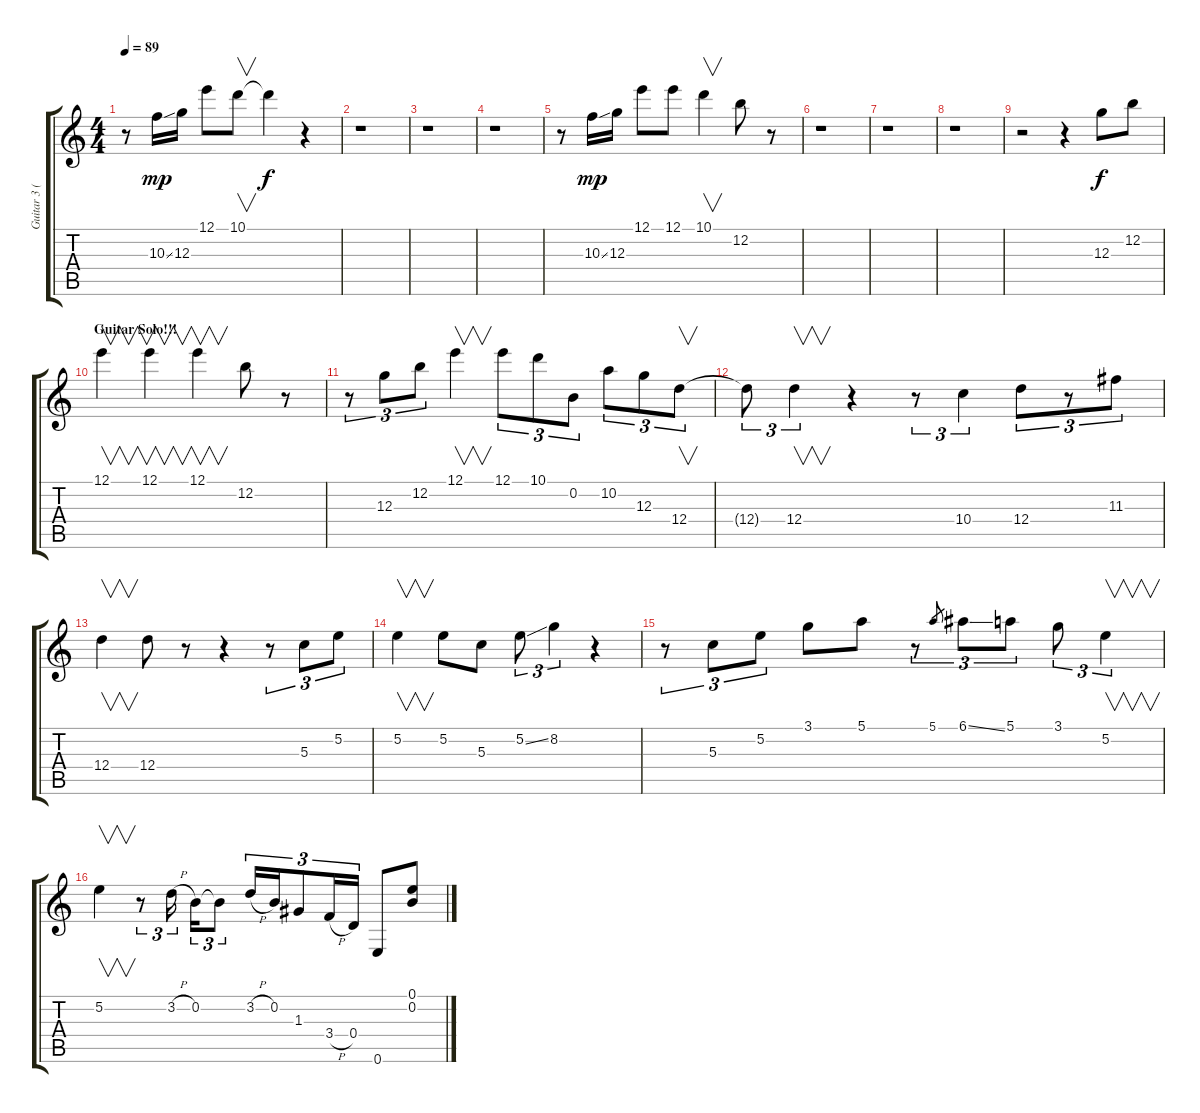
\track ("Guitar 3 (Slide Guitar)" "Guitar 3 (") {instrument acousticguitarsteel}
\staff {score tabs}
\tuning (E4 B3 G3 D3 A2 E2) {hide}
\ts (4 4)
\tempo 89
\clef g2
\ks c
r.8{dy mp} 10.3{ss}.16 12.3.16 12.1.8 10.1.8{v} 10.1{t}.4{dy f} r.4 |
r.1 |
r.1 |
r.1 |
r.8 10.3{ss}.16{dy mp} 12.3.16 12.1.8 12.1.8 10.1.4{v} 12.2.8 r.8 |
r.1 |
r.1 |
r.1 |
r.2 r.4 12.3.8{dy f} 12.2.8 |
\section ("" "Guitar Solo!!!")
12.1.4{v} 12.1.4{v} 12.1.4{v} 12.2.8 r.8 |
r.8{tu (3 2)} 12.3.8{tu (3 2)} 12.2.8{tu (3 2)} 12.1.4{v} 12.1.8{tu (3 2)} 10.1.8{tu (3 2)} 0.2.8{tu (3 2)} 10.2.8{tu (3 2)} 12.3.8{tu (3 2)} 12.4.8{v tu (3 2)} |
12.4{t}.8{tu (3 2)} 12.4.4{v tu (3 2)} r.4 r.8{tu (3 2)} 10.4.4{tu (3 2)} 12.4.8{tu (3 2)} r.8{tu (3 2)} 11.3.8{tu (3 2)} |
12.4.4{v} 12.4.8 r.8 r.4 r.8{tu (3 2)} 5.3.8{tu (3 2)} 5.2.8{tu (3 2)} |
5.2.4{v} 5.2.8 5.3.8 5.2{ss}.8{tu (3 2)} 8.2.4{tu (3 2)} r.4 |
r.8{tu (3 2)} 5.3.8{tu (3 2)} 5.2.8{tu (3 2)} 3.1.8 5.1.8 r.8{tu (3 2)} 5.1.8{gr} 6.1{ss}.8{tu (3 2)} 5.1.8{tu (3 2)} 3.1.8{tu (3 2)} 5.2.4{v tu (3 2)} |
5.2.4{v} r.8{tu (3 2)} 3.2{h}.16{tu (3 2)} 0.2.16{tu (3 2)} 0.2{t}.8{tu (3 2)} 3.2{h}.16{tu (3 2)} 0.2.16{tu (3 2)} 1.3.8{tu (3 2)} 3.4{h}.16{tu (3 2)} 0.4.16{tu (3 2)} 0.6.8 (0.1 0.2).8
